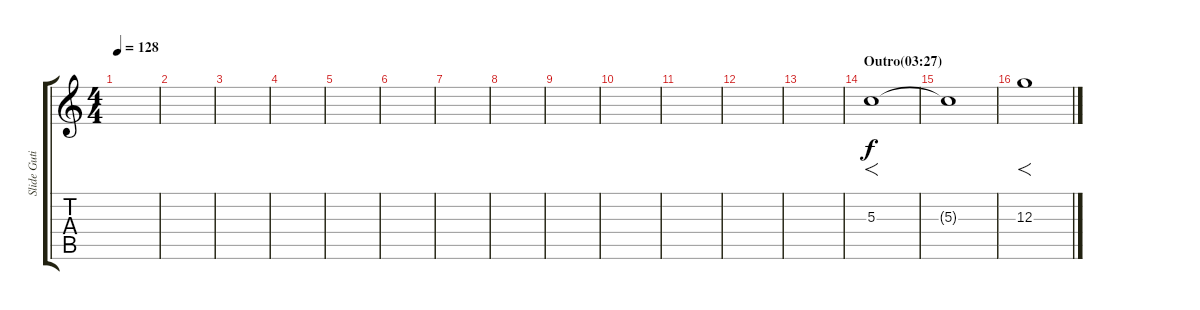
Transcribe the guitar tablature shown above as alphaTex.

\track ("Slide Gutiar (Justin Adams)" "Slide Guti") {instrument distortionguitar}
\staff {score tabs}
\tuning (E4 B3 G3 D3 A2 C2) {hide}
\ts (4 4)
\tempo 128
\clef g2
\ks c
|
|
|
|
|
|
|
|
|
|
|
|
|
\section ("" "Outro(03:27)")
5.3.1{f volume 9} |
5.3{t}.1{volume 4} |
12.3.1{f volume 9}
